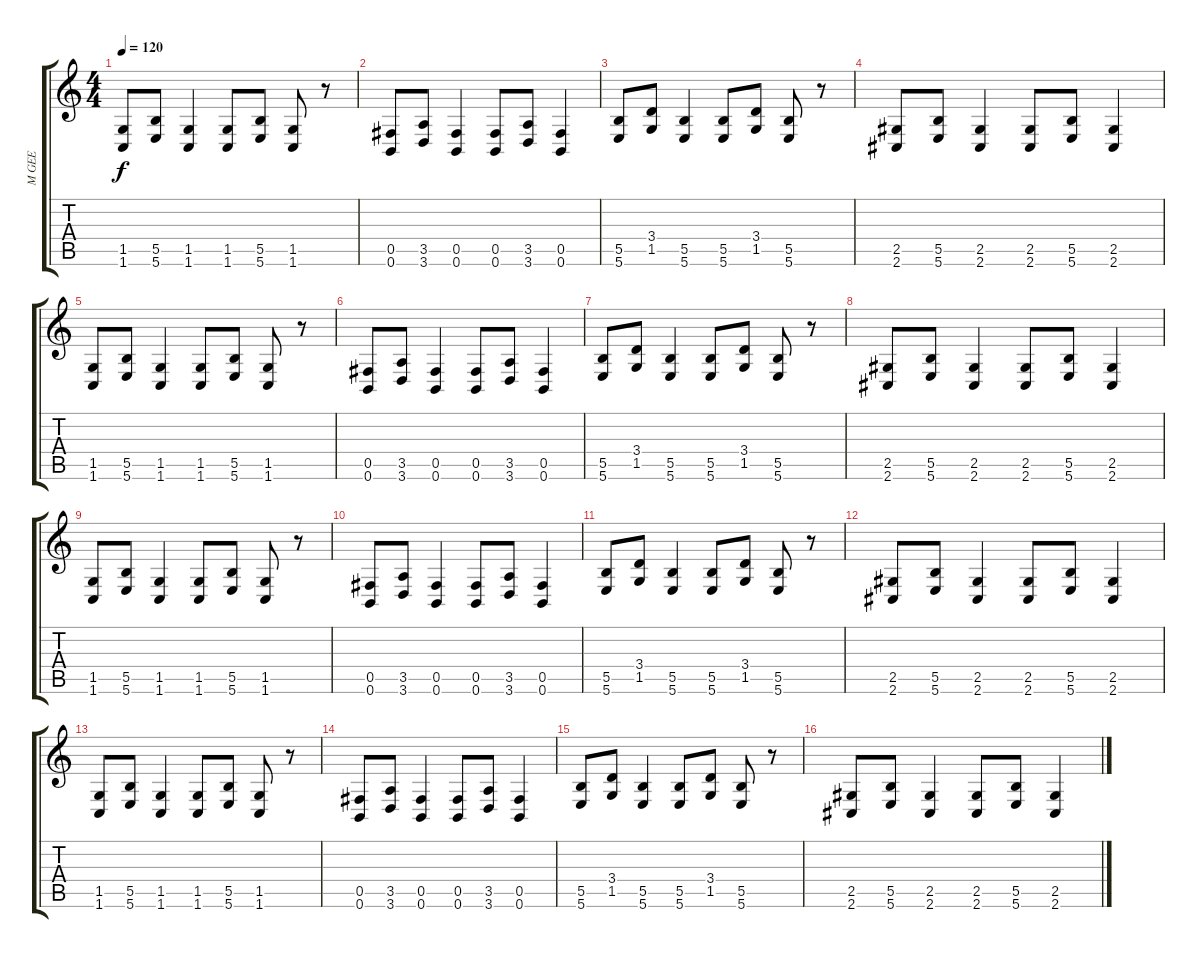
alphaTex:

\track ("M GEE" "M GEE") {instrument distortionguitar}
\staff {score tabs}
\tuning (Db4 Ab3 E3 B2 Gb2 B1) {hide}
\ts (4 4)
\tempo 120
\clef g2
\ks c
(1.5 1.6).8{dy f instrument distortionguitar} (5.5 5.6).8 (1.5 1.6).4 (1.5 1.6).8 (5.5 5.6).8 (1.5 1.6).8 r.8 |
(0.5 0.6).8 (3.5 3.6).8 (0.5 0.6).4 (0.5 0.6).8 (3.5 3.6).8 (0.5 0.6).4 |
(5.5 5.6).8 (3.4 1.5).8 (5.5 5.6).4 (5.5 5.6).8 (3.4 1.5).8 (5.5 5.6).8 r.8 |
(2.5 2.6).8 (5.5 5.6).8 (2.5 2.6).4 (2.5 2.6).8 (5.5 5.6).8 (2.5 2.6).4 |
(1.5 1.6).8 (5.5 5.6).8 (1.5 1.6).4 (1.5 1.6).8 (5.5 5.6).8 (1.5 1.6).8 r.8 |
(0.5 0.6).8 (3.5 3.6).8 (0.5 0.6).4 (0.5 0.6).8 (3.5 3.6).8 (0.5 0.6).4 |
(5.5 5.6).8 (3.4 1.5).8 (5.5 5.6).4 (5.5 5.6).8 (3.4 1.5).8 (5.5 5.6).8 r.8 |
(2.5 2.6).8 (5.5 5.6).8 (2.5 2.6).4 (2.5 2.6).8 (5.5 5.6).8 (2.5 2.6).4 |
(1.5 1.6).8 (5.5 5.6).8 (1.5 1.6).4 (1.5 1.6).8 (5.5 5.6).8 (1.5 1.6).8 r.8 |
(0.5 0.6).8 (3.5 3.6).8 (0.5 0.6).4 (0.5 0.6).8 (3.5 3.6).8 (0.5 0.6).4 |
(5.5 5.6).8 (3.4 1.5).8 (5.5 5.6).4 (5.5 5.6).8 (3.4 1.5).8 (5.5 5.6).8 r.8 |
(2.5 2.6).8 (5.5 5.6).8 (2.5 2.6).4 (2.5 2.6).8 (5.5 5.6).8 (2.5 2.6).4 |
(1.5 1.6).8 (5.5 5.6).8 (1.5 1.6).4 (1.5 1.6).8 (5.5 5.6).8 (1.5 1.6).8 r.8 |
(0.5 0.6).8 (3.5 3.6).8 (0.5 0.6).4 (0.5 0.6).8 (3.5 3.6).8 (0.5 0.6).4 |
(5.5 5.6).8 (3.4 1.5).8 (5.5 5.6).4 (5.5 5.6).8 (3.4 1.5).8 (5.5 5.6).8 r.8 |
(2.5 2.6).8 (5.5 5.6).8 (2.5 2.6).4 (2.5 2.6).8 (5.5 5.6).8 (2.5 2.6).4
